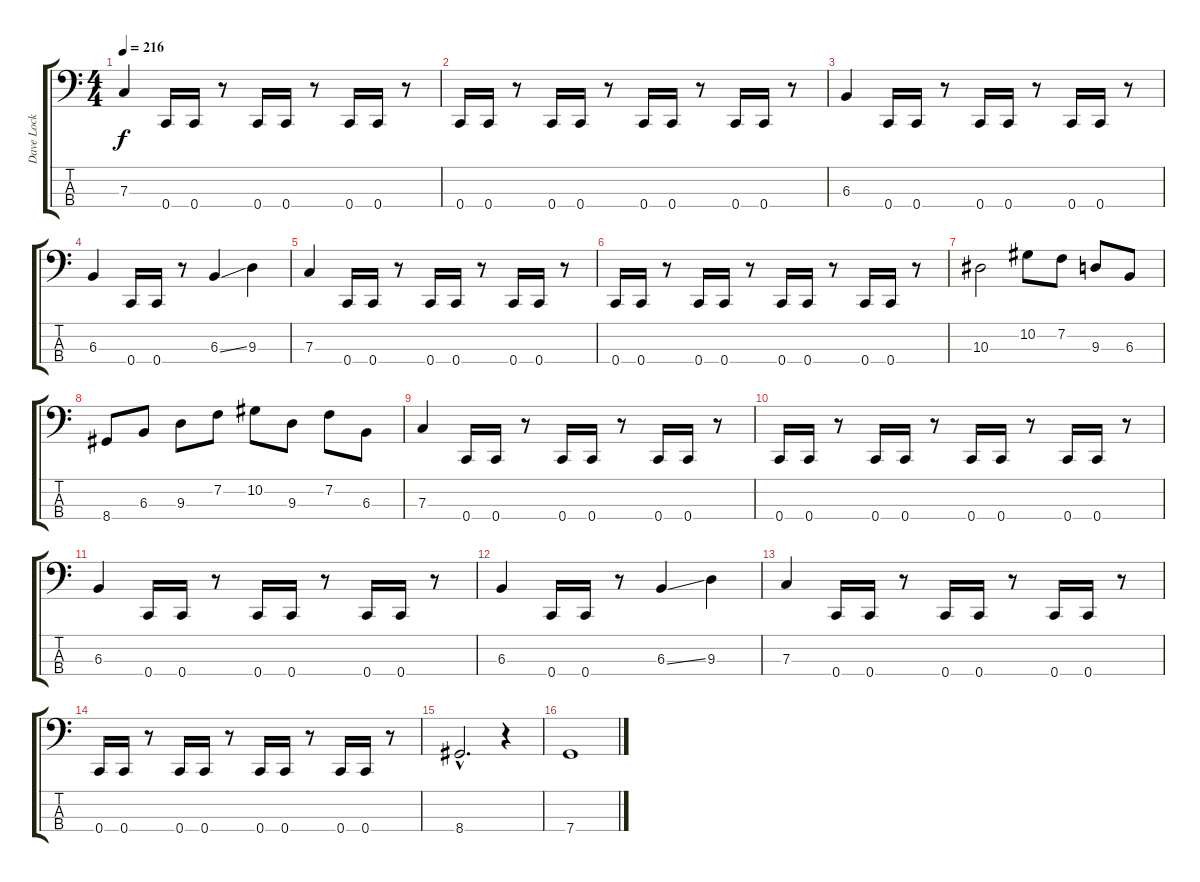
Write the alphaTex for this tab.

\track ("Dave Lock (Bass)" "Dave Lock ") {instrument electricbassfinger}
\staff {score tabs}
\tuning (Eb2 Bb1 F1 C1) {hide}
\ts (4 4)
\tempo 216
\clef f4
\ks c
7.3.4{dy f} 0.4.16 0.4.16 r.8 0.4.16 0.4.16 r.8 0.4.16 0.4.16 r.8 |
0.4.16 0.4.16 r.8 0.4.16 0.4.16 r.8 0.4.16 0.4.16 r.8 0.4.16 0.4.16 r.8 |
6.3.4 0.4.16 0.4.16 r.8 0.4.16 0.4.16 r.8 0.4.16 0.4.16 r.8 |
6.3.4 0.4.16 0.4.16 r.8 6.3{ss}.4 9.3.4 |
7.3.4 0.4.16 0.4.16 r.8 0.4.16 0.4.16 r.8 0.4.16 0.4.16 r.8 |
0.4.16 0.4.16 r.8 0.4.16 0.4.16 r.8 0.4.16 0.4.16 r.8 0.4.16 0.4.16 r.8 |
10.3.2 10.2.8 7.2.8 9.3.8 6.3.8 |
8.4.8 6.3.8 9.3.8 7.2.8 10.2.8 9.3.8 7.2.8 6.3.8 |
7.3.4 0.4.16 0.4.16 r.8 0.4.16 0.4.16 r.8 0.4.16 0.4.16 r.8 |
0.4.16 0.4.16 r.8 0.4.16 0.4.16 r.8 0.4.16 0.4.16 r.8 0.4.16 0.4.16 r.8 |
6.3.4 0.4.16 0.4.16 r.8 0.4.16 0.4.16 r.8 0.4.16 0.4.16 r.8 |
6.3.4 0.4.16 0.4.16 r.8 6.3{ss}.4 9.3.4 |
7.3.4 0.4.16 0.4.16 r.8 0.4.16 0.4.16 r.8 0.4.16 0.4.16 r.8 |
0.4.16 0.4.16 r.8 0.4.16 0.4.16 r.8 0.4.16 0.4.16 r.8 0.4.16 0.4.16 r.8 |
8.4{hac}.2{d} r.4 |
7.4.1
